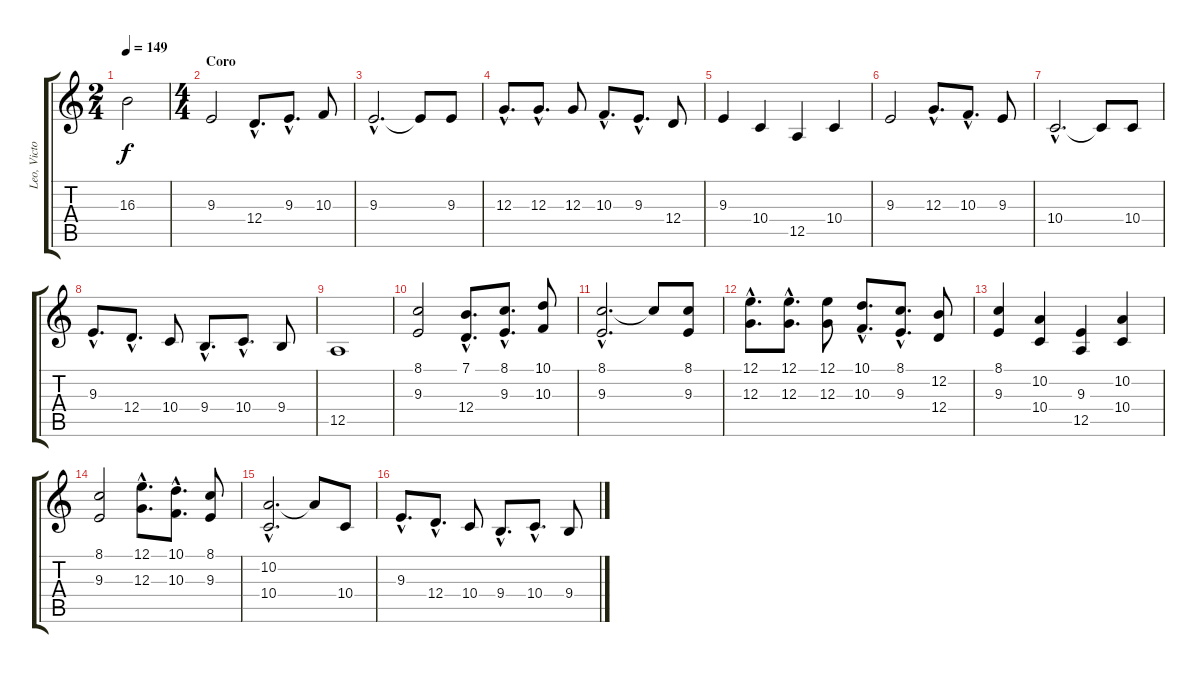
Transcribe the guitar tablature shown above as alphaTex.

\track ("Leo, Victor, Jose y Aurora" "Leo, Victo") {instrument lead1square}
\staff {score tabs}
\tuning (E4 B3 G3 D3 A2 E2) {hide}
\ts (2 4)
\tempo 149
\clef g2
\ks c
16.3{t}.2{dy f} |
\ts (4 4)
\section ("" "Coro")
9.3.2 12.4{hac}.8{d} 9.3{hac}.8{d} 10.3.8 |
9.3{hac}.2{d} 9.3{t}.8 9.3.8 |
12.3{hac}.8{d} 12.3{hac}.8{d} 12.3.8 10.3{hac}.8{d} 9.3{hac}.8{d} 12.4.8 |
9.3.4 10.4.4 12.5.4 10.4.4 |
9.3.2 12.3{hac}.8{d} 10.3{hac}.8{d} 9.3.8 |
10.4{hac}.2{d} 10.4{t}.8 10.4.8 |
9.3{hac}.8{d} 12.4{hac}.8{d} 10.4.8 9.4{hac}.8{d} 10.4{hac}.8{d} 9.4.8 |
12.5.1 |
(8.1 9.3).2 (7.1{hac} 12.4{hac}).8{d} (8.1{hac} 9.3{hac}).8{d} (10.1 10.3).8 |
(8.1{hac} 9.3{hac}).2{d} 8.1{t}.8 (8.1 9.3).8 |
(12.1{hac} 12.3{hac}).8{d} (12.1{hac} 12.3{hac}).8{d} (12.1 12.3).8 (10.1{hac} 10.3{hac}).8{d} (8.1{hac} 9.3{hac}).8{d} (12.2 12.4).8 |
(8.1 9.3).4 (10.2 10.4).4 (9.3 12.5).4 (10.2 10.4).4 |
(8.1 9.3).2 (12.1{hac} 12.3{hac}).8{d} (10.1{hac} 10.3{hac}).8{d} (8.1 9.3).8 |
(10.2{hac} 10.4{hac}).2{d} 10.2{t}.8 10.4.8 |
9.3{hac}.8{d} 12.4{hac}.8{d} 10.4.8 9.4{hac}.8{d} 10.4{hac}.8{d} 9.4.8
